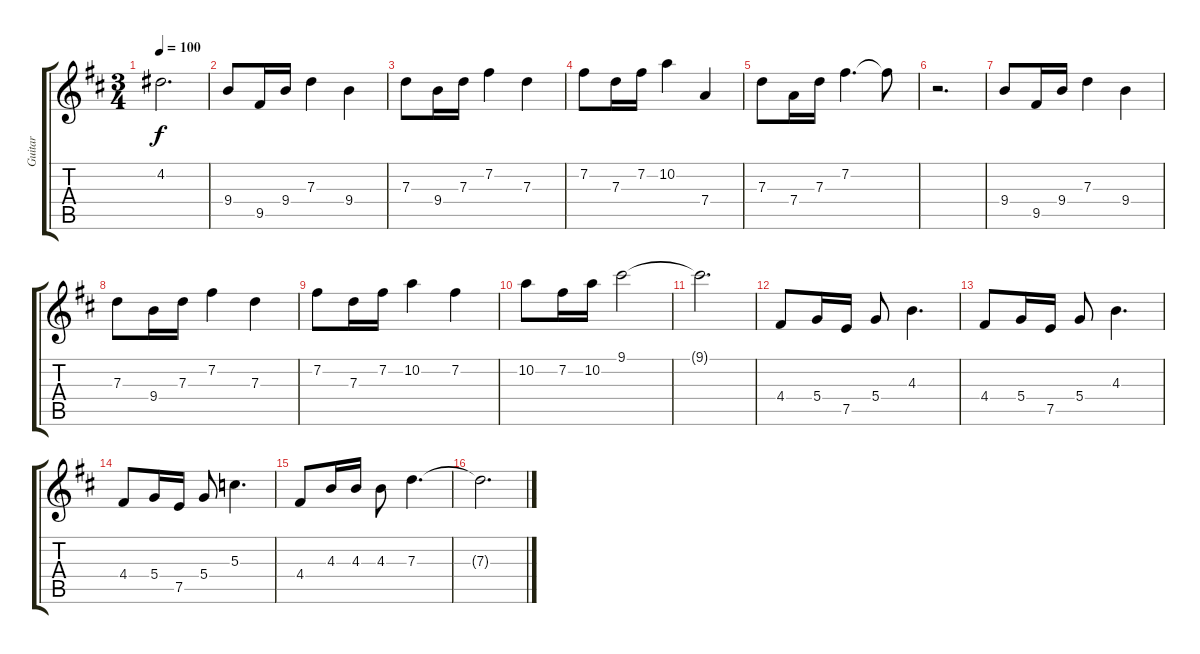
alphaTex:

\track ("Guitar" "Guitar") {instrument distortionguitar}
\staff {score tabs}
\tuning (E4 B3 G3 D3 A2 D2) {hide}
\ts (3 4)
\tempo 100
\clef g2
\ks d
4.2{t}.2{d dy f} |
9.4.8 9.5.16 9.4.16 7.3.4 9.4.4 |
7.3.8 9.4.16 7.3.16 7.2.4 7.3.4 |
7.2.8 7.3.16 7.2.16 10.2.4 7.4.4 |
7.3.8 7.4.16 7.3.16 7.2.4{d} 7.2{t}.8 |
r.2{d} |
9.4.8 9.5.16 9.4.16 7.3.4 9.4.4 |
7.3.8 9.4.16 7.3.16 7.2.4 7.3.4 |
7.2.8 7.3.16 7.2.16 10.2.4 7.2.4 |
10.2.8 7.2.16 10.2.16 9.1.2 |
9.1{t}.2{d} |
4.4.8 5.4.16 7.5.16 5.4.8 4.3.4{d} |
4.4.8 5.4.16 7.5.16 5.4.8 4.3.4{d} |
4.4.8 5.4.16 7.5.16 5.4.8 5.3.4{d} |
4.4.8 4.3.16 4.3.16 4.3.8 7.3.4{d} |
7.3{t}.2{d}
